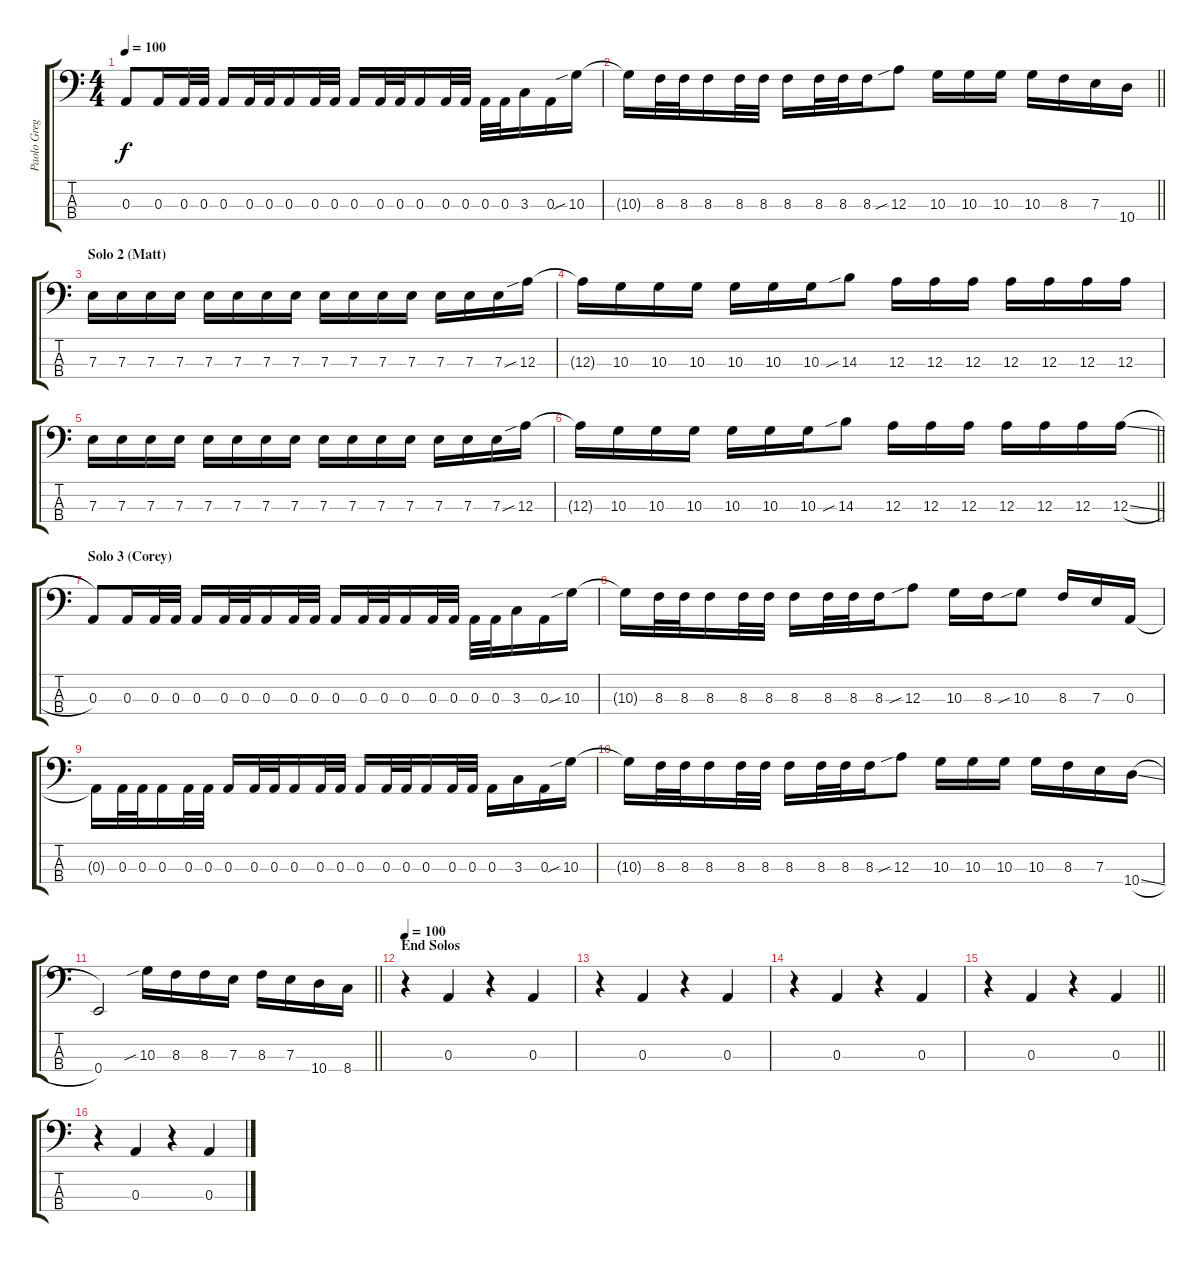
\track ("Paolo Gregoletto" "Paolo Greg") {instrument electricbassfinger}
\staff {score tabs}
\tuning (G2 D2 A1 E1) {hide}
\ts (4 4)
\tempo 100
\clef f4
\ks c
0.3.8{dy f} 0.3.16 0.3.32 0.3.32 0.3.16 0.3.32 0.3.32 0.3.16 0.3.32 0.3.32 0.3.16 0.3.32 0.3.32 0.3.16 0.3.32 0.3.32 0.3.32 0.3.32 3.3.16 0.3.16 10.3{sib}.16 |
\barLineRight lightlight
10.3{t}.16 8.3.32 8.3.32 8.3.16 8.3.32 8.3.32 8.3.16 8.3.32 8.3.32 8.3.16 12.3{sib}.8 10.3.16 10.3.16 10.3.16 10.3.16 8.3.16 7.3.16 10.4.16 |
\section ("" "Solo 2 (Matt)")
7.3.16 7.3.16 7.3.16 7.3.16 7.3.16 7.3.16 7.3.16 7.3.16 7.3.16 7.3.16 7.3.16 7.3.16 7.3.16 7.3.16 7.3.16 12.3{sib}.16 |
12.3{t}.16 10.3.16 10.3.16 10.3.16 10.3.16 10.3.16 10.3.16 14.3{sib}.8 12.3.16 12.3.16 12.3.16 12.3.16 12.3.16 12.3.16 12.3.16 |
7.3.16 7.3.16 7.3.16 7.3.16 7.3.16 7.3.16 7.3.16 7.3.16 7.3.16 7.3.16 7.3.16 7.3.16 7.3.16 7.3.16 7.3.16 12.3{sib}.16 |
\barLineRight lightlight
12.3{t}.16 10.3.16 10.3.16 10.3.16 10.3.16 10.3.16 10.3.16 14.3{sib}.8 12.3.16 12.3.16 12.3.16 12.3.16 12.3.16 12.3.16 12.3{sl}.16 |
\section ("" "Solo 3 (Corey)")
0.3.8 0.3.16 0.3.32 0.3.32 0.3.16 0.3.32 0.3.32 0.3.16 0.3.32 0.3.32 0.3.16 0.3.32 0.3.32 0.3.16 0.3.32 0.3.32 0.3.32 0.3.32 3.3.16 0.3.16 10.3{sib}.16 |
10.3{t}.16 8.3.32 8.3.32 8.3.16 8.3.32 8.3.32 8.3.16 8.3.32 8.3.32 8.3.16 12.3{sib}.8 10.3.16 8.3.16 10.3{sib}.8 8.3.16 7.3.16 0.3.16 |
0.3{t}.16{beam Down} 0.3.32{beam Down} 0.3.32{beam Down} 0.3.16{beam Down} 0.3.32{beam Down} 0.3.32{beam Down} 0.3.16 0.3.32 0.3.32 0.3.16 0.3.32 0.3.32 0.3.16 0.3.32 0.3.32 0.3.16 0.3.32 0.3.32 0.3.16 3.3.16 0.3.16 10.3{sib}.16 |
10.3{t}.16 8.3.32 8.3.32 8.3.16 8.3.32 8.3.32 8.3.16 8.3.32 8.3.32 8.3.16 12.3{sib}.8 10.3.16 10.3.16 10.3.16 10.3.16 8.3.16 7.3.16 10.4{sl}.16 |
\barLineRight lightlight
0.4.2 10.3{sib}.16 8.3.16 8.3.16 7.3.16 8.3.16 7.3.16 10.4.16 8.4.16 |
\section ("" "End Solos")
\tempo 100
r.4 0.3.4 r.4 0.3.4 |
r.4 0.3.4 r.4 0.3.4 |
r.4 0.3.4 r.4 0.3.4 |
\barLineRight lightlight
r.4 0.3.4 r.4 0.3.4 |
r.4 0.3.4 r.4 0.3.4
